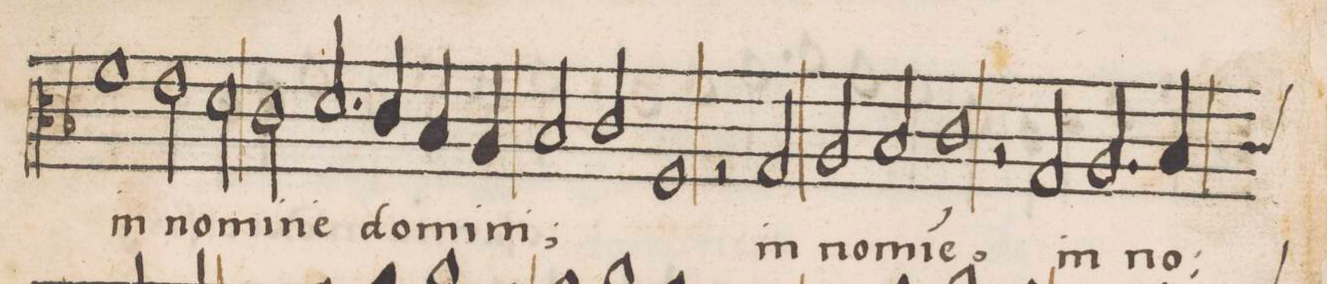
**kern	**text
*I"ALTVS	*
*clefC3	*
*k[b-]	*
*met(C|)	*
*M2/1	*
1f	in
=97-	=97-
2e\	no-
2d\	-mi-
2c\	-ne
2.d/	do-
=98-	=98-
4c/	.
4B-/	-mi-
4A/	.
2B-/	-ni;
2c/	.
=99-	=99-
1F	.
2r	.
2G/	in
=100-	=100-
2A/	no-
2B-/	-mi-
1c	-(n)e,
=101-	=101-
2r	.
2G/	in
2.A/	no-
*custos:c	*
4B-/	.
=102-	=102-
*-	*-
